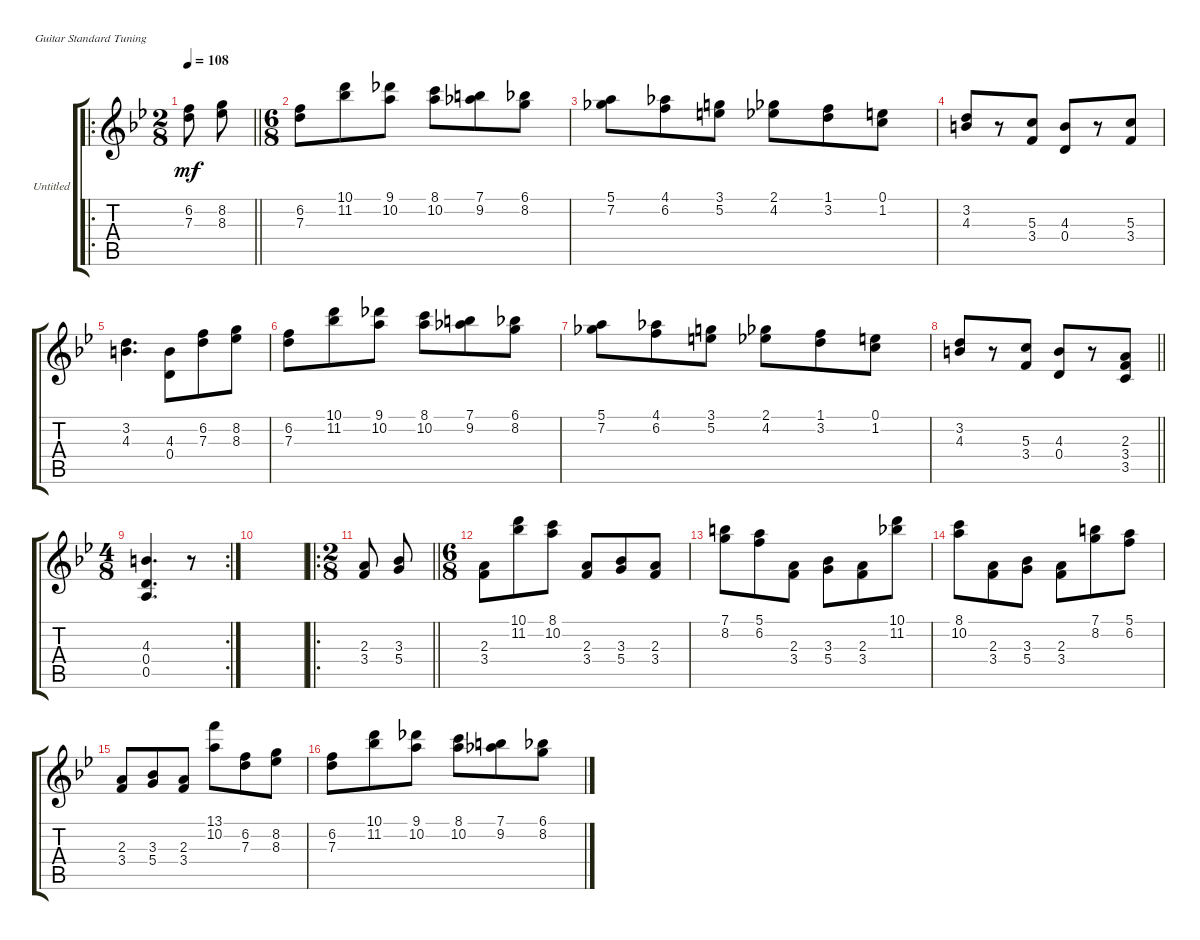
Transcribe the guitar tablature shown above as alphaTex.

\bracketExtendMode groupsimilarinstruments
\firstSystemTrackNameOrientation horizontal
\otherSystemsTrackNameOrientation horizontal
\track ("Untitled" "Untitled") {instrument acousticguitarnylon}
\staff {score tabs}
\tuning (E4 B3 G3 D3 A2 E2)
\ro
\ts (2 8)
\tempo 108
\clef g2
\barLineRight lightlight
\ks bb
(6.2 7.3).8{dy mf instrument acousticguitarnylon} (8.2 8.3).8 |
\ts (6 8)
(6.2 7.3).8 (10.1 11.2).8 (9.1 10.2).8 (8.1 10.2).8 (7.1 9.2).8 (6.1 8.2).8 |
(5.1 7.2).8 (4.1 6.2).8 (3.1 5.2).8 (2.1 4.2).8 (1.1 3.2).8 (0.1 1.2).8 |
(3.2 4.3).8 r.8 (5.3 3.4).8 (4.3 0.4).8 r.8 (5.3 3.4).8 |
(3.2 4.3).4{d} (4.3 0.4).8 (6.2 7.3).8 (8.2 8.3).8 |
(6.2 7.3).8 (10.1 11.2).8 (9.1 10.2).8 (8.1 10.2).8 (7.1 9.2).8 (6.1 8.2).8 |
(5.1 7.2).8 (4.1 6.2).8 (3.1 5.2).8 (2.1 4.2).8 (1.1 3.2).8 (0.1 1.2).8 |
\barLineRight lightlight
(3.2 4.3).8 r.8 (5.3 3.4).8 (4.3 0.4).8 r.8 (2.3 3.4 3.5).8 |
\rc 2
\ts (4 8)
(4.3 0.4 0.5).4{d} r.8 |
|
\ro
\ts (2 8)
\barLineRight lightlight
(2.3 3.4).8 (3.3 5.4).8 |
\ts (6 8)
(2.3 3.4).8 (10.1 11.2).8 (8.1 10.2).8 (2.3 3.4).8 (3.3 5.4).8 (2.3 3.4).8 |
(7.1 8.2).8 (5.1 6.2).8 (2.3 3.4).8 (3.3 5.4).8 (2.3 3.4).8 (10.1 11.2).8 |
(8.1 10.2).8 (2.3 3.4).8 (3.3 5.4).8 (2.3 3.4).8 (7.1 8.2).8 (5.1 6.2).8 |
(2.3 3.4).8 (3.3 5.4).8 (2.3 3.4).8 (13.1 10.2).8 (6.2 7.3).8 (8.2 8.3).8 |
(6.2 7.3).8 (10.1 11.2).8 (9.1 10.2).8 (8.1 10.2).8 (7.1 9.2).8 (6.1 8.2).8
